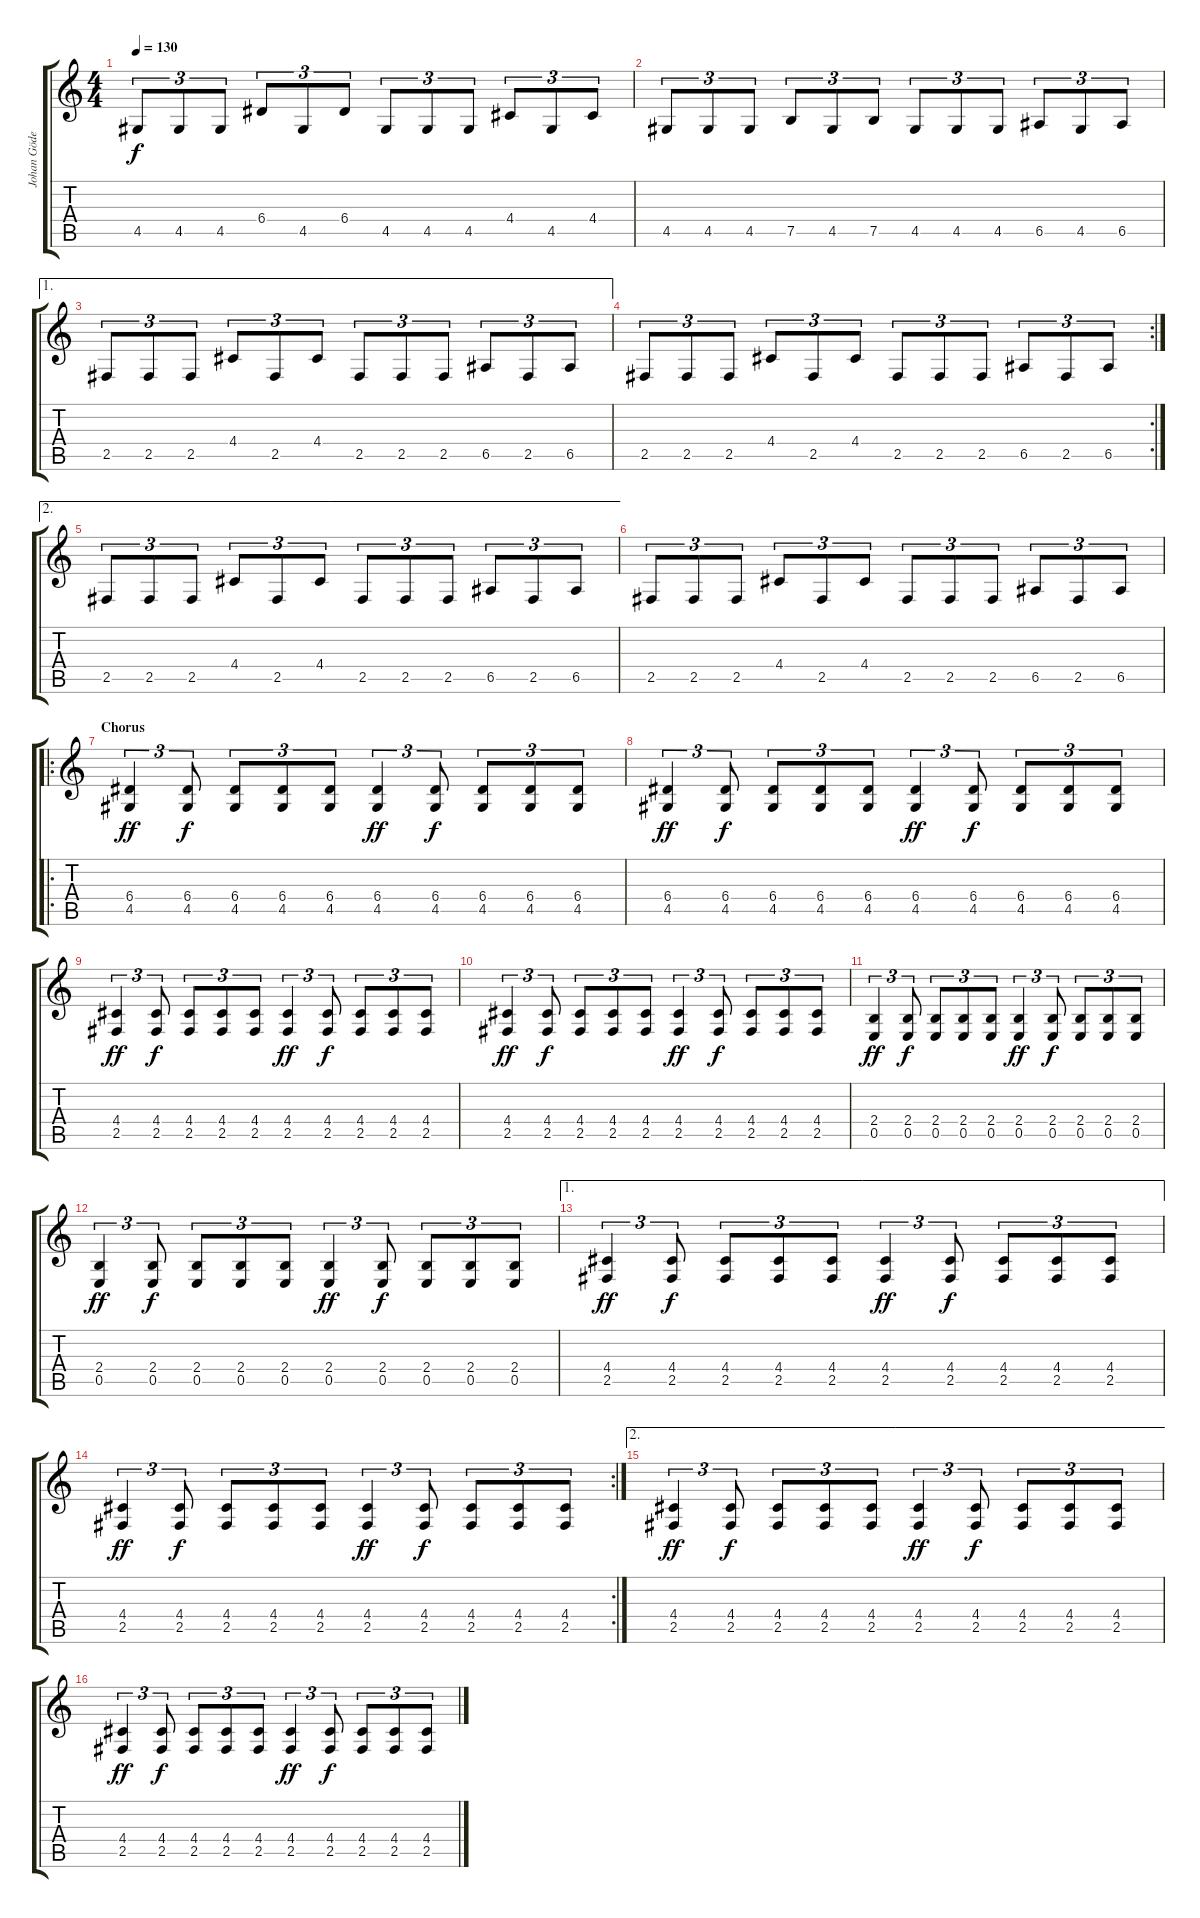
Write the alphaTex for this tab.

\track ("Johan Göderberg" "Johan Göde") {instrument distortionguitar}
\staff {score tabs}
\tuning (B3 G3 D3 A2 E2 B1) {hide}
\ts (4 4)
\tempo 130
\clef g2
\ks c
4.5.8{tu (3 2) dy f} 4.5.8{tu (3 2)} 4.5.8{tu (3 2)} 6.4.8{tu (3 2)} 4.5.8{tu (3 2)} 6.4.8{tu (3 2)} 4.5.8{tu (3 2)} 4.5.8{tu (3 2)} 4.5.8{tu (3 2)} 4.4.8{tu (3 2)} 4.5.8{tu (3 2)} 4.4.8{tu (3 2)} |
4.5.8{tu (3 2)} 4.5.8{tu (3 2)} 4.5.8{tu (3 2)} 7.5.8{tu (3 2)} 4.5.8{tu (3 2)} 7.5.8{tu (3 2)} 4.5.8{tu (3 2)} 4.5.8{tu (3 2)} 4.5.8{tu (3 2)} 6.5.8{tu (3 2)} 4.5.8{tu (3 2)} 6.5.8{tu (3 2)} |
\ae 1
2.5.8{tu (3 2)} 2.5.8{tu (3 2)} 2.5.8{tu (3 2)} 4.4.8{tu (3 2)} 2.5.8{tu (3 2)} 4.4.8{tu (3 2)} 2.5.8{tu (3 2)} 2.5.8{tu (3 2)} 2.5.8{tu (3 2)} 6.5.8{tu (3 2)} 2.5.8{tu (3 2)} 6.5.8{tu (3 2)} |
\rc 2
2.5.8{tu (3 2)} 2.5.8{tu (3 2)} 2.5.8{tu (3 2)} 4.4.8{tu (3 2)} 2.5.8{tu (3 2)} 4.4.8{tu (3 2)} 2.5.8{tu (3 2)} 2.5.8{tu (3 2)} 2.5.8{tu (3 2)} 6.5.8{tu (3 2)} 2.5.8{tu (3 2)} 6.5.8{tu (3 2)} |
\ae 2
2.5.8{tu (3 2)} 2.5.8{tu (3 2)} 2.5.8{tu (3 2)} 4.4.8{tu (3 2)} 2.5.8{tu (3 2)} 4.4.8{tu (3 2)} 2.5.8{tu (3 2)} 2.5.8{tu (3 2)} 2.5.8{tu (3 2)} 6.5.8{tu (3 2)} 2.5.8{tu (3 2)} 6.5.8{tu (3 2)} |
2.5.8{tu (3 2)} 2.5.8{tu (3 2)} 2.5.8{tu (3 2)} 4.4.8{tu (3 2)} 2.5.8{tu (3 2)} 4.4.8{tu (3 2)} 2.5.8{tu (3 2)} 2.5.8{tu (3 2)} 2.5.8{tu (3 2)} 6.5.8{tu (3 2)} 2.5.8{tu (3 2)} 6.5.8{tu (3 2)} |
\ro
\section ("" "Chorus")
(6.4 4.5).4{tu (3 2) dy ff} (6.4 4.5).8{tu (3 2) dy f} (6.4 4.5).8{tu (3 2)} (6.4 4.5).8{tu (3 2)} (6.4 4.5).8{tu (3 2)} (6.4 4.5).4{tu (3 2) dy ff} (6.4 4.5).8{tu (3 2) dy f} (6.4 4.5).8{tu (3 2)} (6.4 4.5).8{tu (3 2)} (6.4 4.5).8{tu (3 2)} |
(6.4 4.5).4{tu (3 2) dy ff} (6.4 4.5).8{tu (3 2) dy f} (6.4 4.5).8{tu (3 2)} (6.4 4.5).8{tu (3 2)} (6.4 4.5).8{tu (3 2)} (6.4 4.5).4{tu (3 2) dy ff} (6.4 4.5).8{tu (3 2) dy f} (6.4 4.5).8{tu (3 2)} (6.4 4.5).8{tu (3 2)} (6.4 4.5).8{tu (3 2)} |
(4.4 2.5).4{tu (3 2) dy ff} (4.4 2.5).8{tu (3 2) dy f} (4.4 2.5).8{tu (3 2)} (4.4 2.5).8{tu (3 2)} (4.4 2.5).8{tu (3 2)} (4.4 2.5).4{tu (3 2) dy ff} (4.4 2.5).8{tu (3 2) dy f} (4.4 2.5).8{tu (3 2)} (4.4 2.5).8{tu (3 2)} (4.4 2.5).8{tu (3 2)} |
(4.4 2.5).4{tu (3 2) dy ff} (4.4 2.5).8{tu (3 2) dy f} (4.4 2.5).8{tu (3 2)} (4.4 2.5).8{tu (3 2)} (4.4 2.5).8{tu (3 2)} (4.4 2.5).4{tu (3 2) dy ff} (4.4 2.5).8{tu (3 2) dy f} (4.4 2.5).8{tu (3 2)} (4.4 2.5).8{tu (3 2)} (4.4 2.5).8{tu (3 2)} |
(2.4 0.5).4{tu (3 2) dy ff} (2.4 0.5).8{tu (3 2) dy f} (2.4 0.5).8{tu (3 2)} (2.4 0.5).8{tu (3 2)} (2.4 0.5).8{tu (3 2)} (2.4 0.5).4{tu (3 2) dy ff} (2.4 0.5).8{tu (3 2) dy f} (2.4 0.5).8{tu (3 2)} (2.4 0.5).8{tu (3 2)} (2.4 0.5).8{tu (3 2)} |
(2.4 0.5).4{tu (3 2) dy ff} (2.4 0.5).8{tu (3 2) dy f} (2.4 0.5).8{tu (3 2)} (2.4 0.5).8{tu (3 2)} (2.4 0.5).8{tu (3 2)} (2.4 0.5).4{tu (3 2) dy ff} (2.4 0.5).8{tu (3 2) dy f} (2.4 0.5).8{tu (3 2)} (2.4 0.5).8{tu (3 2)} (2.4 0.5).8{tu (3 2)} |
\ae 1
(4.4 2.5).4{tu (3 2) dy ff} (4.4 2.5).8{tu (3 2) dy f} (4.4 2.5).8{tu (3 2)} (4.4 2.5).8{tu (3 2)} (4.4 2.5).8{tu (3 2)} (4.4 2.5).4{tu (3 2) dy ff} (4.4 2.5).8{tu (3 2) dy f} (4.4 2.5).8{tu (3 2)} (4.4 2.5).8{tu (3 2)} (4.4 2.5).8{tu (3 2)} |
\rc 2
(4.4 2.5).4{tu (3 2) dy ff} (4.4 2.5).8{tu (3 2) dy f} (4.4 2.5).8{tu (3 2)} (4.4 2.5).8{tu (3 2)} (4.4 2.5).8{tu (3 2)} (4.4 2.5).4{tu (3 2) dy ff} (4.4 2.5).8{tu (3 2) dy f} (4.4 2.5).8{tu (3 2)} (4.4 2.5).8{tu (3 2)} (4.4 2.5).8{tu (3 2)} |
\ae 2
(4.4 2.5).4{tu (3 2) dy ff} (4.4 2.5).8{tu (3 2) dy f} (4.4 2.5).8{tu (3 2)} (4.4 2.5).8{tu (3 2)} (4.4 2.5).8{tu (3 2)} (4.4 2.5).4{tu (3 2) dy ff} (4.4 2.5).8{tu (3 2) dy f} (4.4 2.5).8{tu (3 2)} (4.4 2.5).8{tu (3 2)} (4.4 2.5).8{tu (3 2)} |
(4.4 2.5).4{tu (3 2) dy ff} (4.4 2.5).8{tu (3 2) dy f} (4.4 2.5).8{tu (3 2)} (4.4 2.5).8{tu (3 2)} (4.4 2.5).8{tu (3 2)} (4.4 2.5).4{tu (3 2) dy ff} (4.4 2.5).8{tu (3 2) dy f} (4.4 2.5).8{tu (3 2)} (4.4 2.5).8{tu (3 2)} (4.4 2.5).8{tu (3 2)}
